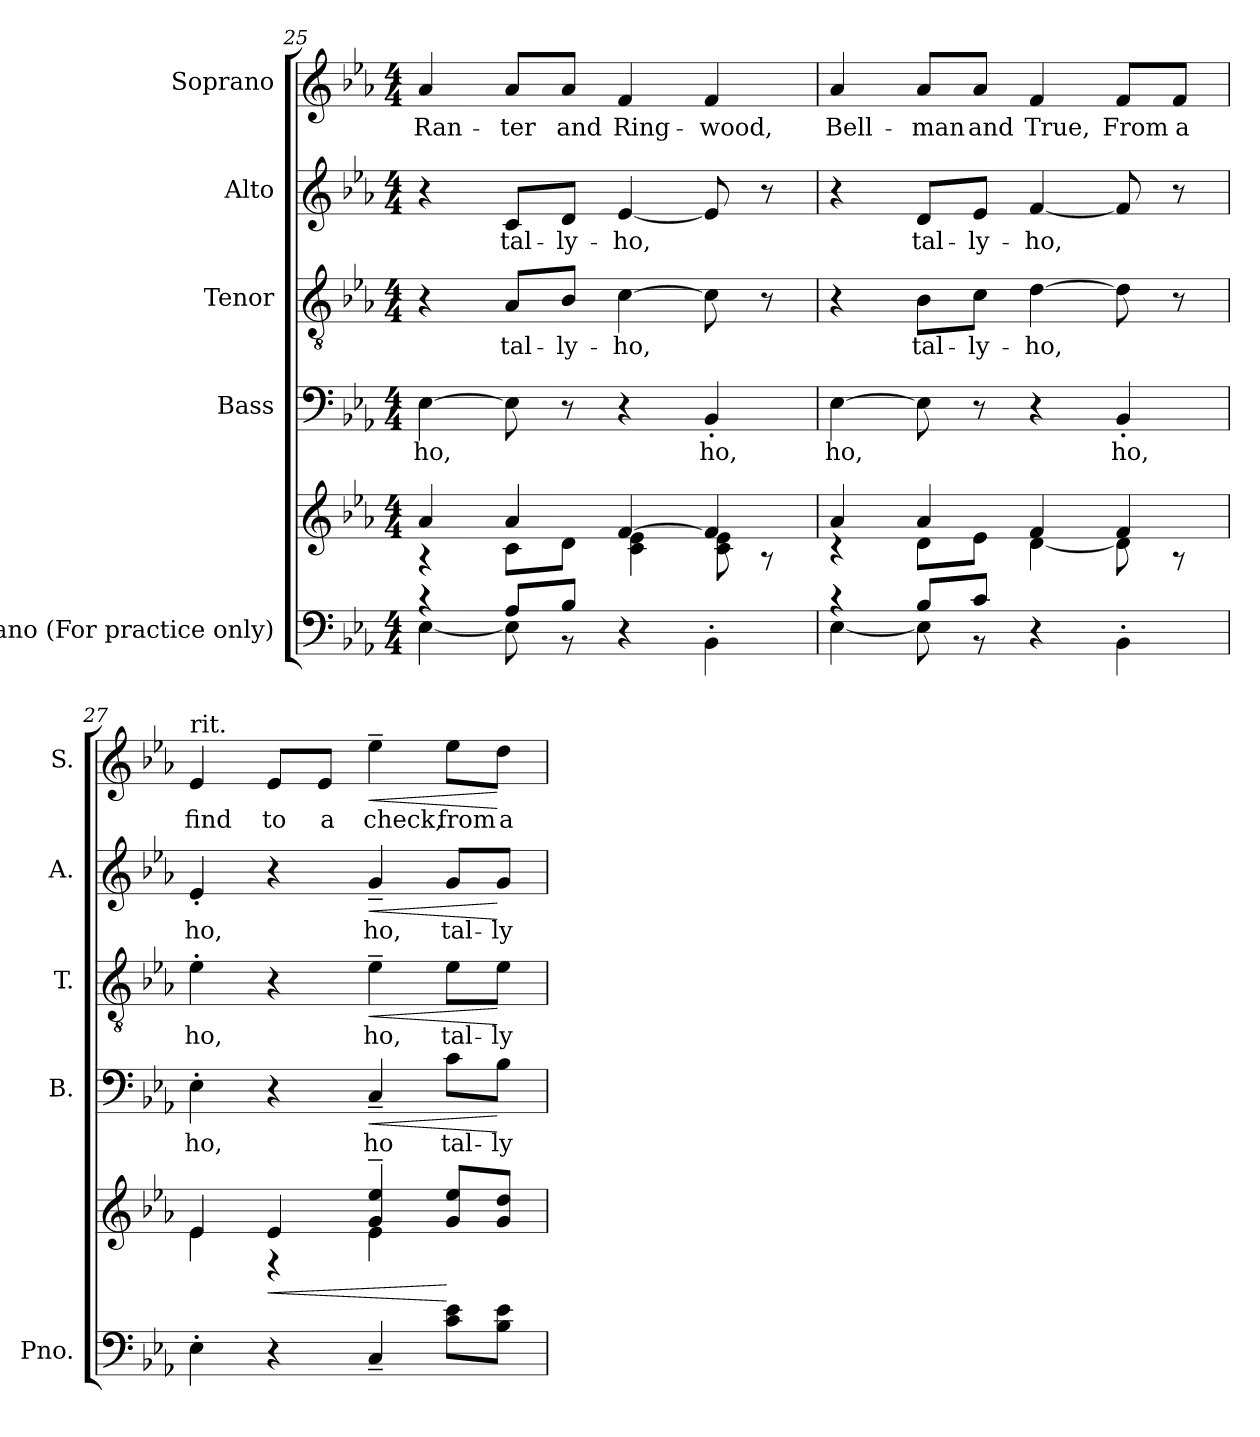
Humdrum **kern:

**kern	**kern	**dynam	**kern	**text	**dynam	**kern	**text	**dynam	**kern	**text	**dynam	**kern	**text	**dynam
*part5	*part5	*part5	*part4	*part4	*part4	*part3	*part3	*part3	*part2	*part2	*part2	*part1	*part1	*part1
*staff6	*staff5	*staff5/6	*staff4	*staff4	*staff4	*staff3	*staff3	*staff3	*staff2	*staff2	*staff2	*staff1	*staff1	*staff1
*I"Piano (For practice only)	*	*	*I"Bass	*	*	*I"Tenor	*	*	*I"Alto	*	*	*I"Soprano	*	*
*I'Pno.	*	*	*I'B.	*	*	*I'T.	*	*	*I'A.	*	*	*I'S.	*	*
*clefF4	*clefG2	*	*clefF4	*	*	*clefGv2	*	*	*clefG2	*	*	*clefG2	*	*
*	*	*	*	*	*	*ITrd7c12	*	*	*	*	*	*	*	*
*k[b-e-a-]	*k[b-e-a-]	*	*k[b-e-a-]	*	*	*k[b-e-a-]	*	*	*k[b-e-a-]	*	*	*k[b-e-a-]	*	*
*E-:	*E-:	*	*E-:	*	*	*E-:	*	*	*E-:	*	*	*E-:	*	*
*M4/4	*M4/4	*	*M4/4	*	*	*M4/4	*	*	*M4/4	*	*	*M4/4	*	*
=25	=25	=25	=25	=25	=25	=25	=25	=25	=25	=25	=25	=25	=25	=25
*^	*^	*	*	*	*	*	*	*	*	*	*	*	*	*
!	!	!	!	!	!	!LO:LY:b:color=#000000	!	!	!	!	!	!	!	!	!	!
!	!	!	!	!	!	!	!	!	!	!	!	!	!	!	!LO:LY:b:color=#000000	!
4r	[<4E-i\	4a-i/	4r	.	[>4E-i\	ho,	.	4r	.	.	4r	.	.	4a-i/	Ran-	.
!	!	!	!	!	!	!	!	!	!LO:LY:b:color=#000000	!	!	!	!	!	!	!
!	!	!	!	!	!	!	!	!	!	!	!	!LO:LY:b:color=#000000	!	!	!	!
!	!	!	!	!	!	!	!	!	!	!	!	!	!	!	!LO:LY:b:color=#000000	!
8A-i/L	8E-i\]	4a-i/	8ci\L	.	8E-i\]	.	.	8AA-i/L	tal-	.	8ci/L	tal-	.	8a-i/L	-ter	.
!	!	!	!	!	!	!	!	!	!LO:LY:b:color=#000000	!	!	!	!	!	!	!
!	!	!	!	!	!	!	!	!	!	!	!	!LO:LY:b:color=#000000	!	!	!	!
!	!	!	!	!	!	!	!	!	!	!	!	!	!	!	!LO:LY:b:color=#000000	!
8B-i/J	8r	.	8di\J	.	8r	.	.	8BB-i/J	-ly-	.	8di/J	-ly-	.	8a-i/J	and	.
!	!	!	!	!	!	!	!	!	!LO:LY:b:color=#000000	!	!	!	!	!	!	!
!	!	!	!	!	!	!	!	!	!	!	!	!LO:LY:b:color=#000000	!	!	!	!
!	!	!	!	!	!	!	!	!	!	!	!	!	!	!	!LO:LY:b:color=#000000	!
2ryy	4r	[>4fi/	4ci\ 4e-i	.	4r	.	.	[>4Ci\	-ho,	.	[<4e-i/	-ho,	.	4fi/	Ring-	.
!	!	!	!	!	!	!LO:LY:b:color=#000000	!	!	!	!	!	!	!	!	!	!
!	!	!	!	!	!	!	!	!	!	!	!	!	!	!	!LO:LY:b:color=#000000	!
.	4BB-'i\	4fi/]	8ci\ 8e-i	.	4BB-'i/	ho,	.	8Ci\]	.	.	8e-i/]	.	.	4fi/	-wood,	.
.	.	.	8r	.	.	.	.	8r	.	.	8r	.	.	.	.	.
!!LO:PB:g=z
=26	=26	=26	=26	=26	=26	=26	=26	=26	=26	=26	=26	=26	=26	=26	=26	=26
!	!	!	!	!	!	!LO:LY:b:color=#000000	!	!	!	!	!	!	!	!	!	!
!	!	!	!	!	!	!	!	!	!	!	!	!	!	!	!LO:LY:b:color=#000000	!
4r	[<4E-i\	4a-i/	4r	.	[>4E-i\	ho,	.	4r	.	.	4r	.	.	4a-i/	Bell-	.
!	!	!	!	!	!	!	!	!	!LO:LY:b:color=#000000	!	!	!	!	!	!	!
!	!	!	!	!	!	!	!	!	!	!	!	!LO:LY:b:color=#000000	!	!	!	!
!	!	!	!	!	!	!	!	!	!	!	!	!	!	!	!LO:LY:b:color=#000000	!
8B-i/L	8E-i\]	4a-i/	8di\L	.	8E-i\]	.	.	8BB-i\L	tal-	.	8di/L	tal-	.	8a-i/L	-man	.
!	!	!	!	!	!	!	!	!	!LO:LY:b:color=#000000	!	!	!	!	!	!	!
!	!	!	!	!	!	!	!	!	!	!	!	!LO:LY:b:color=#000000	!	!	!	!
!	!	!	!	!	!	!	!	!	!	!	!	!	!	!	!LO:LY:b:color=#000000	!
8ci/J	8r	.	8e-i\J	.	8r	.	.	8Ci\J	-ly-	.	8e-i/J	-ly-	.	8a-i/J	and	.
!	!	!	!	!	!	!	!	!	!LO:LY:b:color=#000000	!	!	!	!	!	!	!
!	!	!	!	!	!	!	!	!	!	!	!	!LO:LY:b:color=#000000	!	!	!	!
!	!	!	!	!	!	!	!	!	!	!	!	!	!	!	!LO:LY:b:color=#000000	!
2ryy	4r	4fi/	[<4di\	.	4r	.	.	[>4Di\	-ho,	.	[<4fi/	-ho,	.	4fi/	True,	.
!	!	!	!	!	!	!LO:LY:b:color=#000000	!	!	!	!	!	!	!	!	!	!
!	!	!	!	!	!	!	!	!	!	!	!	!	!	!	!LO:LY:b:color=#000000	!
.	4BB-'i\	4fi/	8di\]	.	4BB-'i/	ho,	.	8Di\]	.	.	8fi/]	.	.	8fi/L	From	.
!	!	!	!	!	!	!	!	!	!	!	!	!	!	!	!LO:LY:b:color=#000000	!
.	.	.	8r	.	.	.	.	8r	.	.	8r	.	.	8fi/J	a	.
*v	*v	*	*	*	*	*	*	*	*	*	*	*	*	*	*	*
=27	=27	=27	=27	=27	=27	=27	=27	=27	=27	=27	=27	=27	=27	=27	=27
!	!	!	!	!	!LO:LY:b:color=#000000	!	!	!	!	!	!	!	!	!	!
!	!	!	!	!	!	!	!	!LO:LY:b:color=#000000	!	!	!	!	!	!	!
!	!	!	!	!	!	!	!	!	!	!	!LO:LY:b:color=#000000	!	!	!	!
!	!	!	!	!	!	!	!	!	!	!	!	!	!LO:TX:t=rit.	!	!
!	!	!	!	!	!	!	!	!	!	!	!	!	!	!LO:LY:b:color=#000000	!
4E-'i\	4e-i/	4e-i\	.	4E-'i\	ho,	.	4E-'i\	ho,	.	4e-'i/	ho,	.	4e-i/	find	.
!	!	!	!LO:HP:b	!	!	!	!	!	!	!	!	!	!	!	!
!	!	!	!	!	!	!	!	!	!	!	!	!	!	!LO:LY:b:color=#000000	!
4r	4e-i/	4r	<	4r	.	.	4r	.	.	4r	.	.	8e-i/L	to	.
!	!	!	!	!	!	!	!	!	!	!	!	!	!	!LO:LY:b:color=#000000	!
.	.	.	.	.	.	.	.	.	.	.	.	.	8e-i/J	a	.
!	!	!	!	!	!LO:LY:b:color=#000000	!LO:HP:b	!	!	!	!	!	!	!	!	!
!	!	!	!	!	!	!	!	!LO:LY:b:color=#000000	!LO:HP:b	!	!	!	!	!	!
!	!	!	!	!	!	!	!	!	!	!	!LO:LY:b:color=#000000	!LO:HP:b	!	!	!
!	!	!	!	!	!	!	!	!	!	!	!	!	!	!LO:LY:b:color=#000000	!LO:HP:b
4C~i/	4gi/~ 4ee-i~	4e-i\	.	4C~i/	ho	<	4E-~i\	ho,	<	4g~i/	ho,	<	4ee-~i\	check,	<
!	!	!	!	!	!LO:LY:b:color=#000000	!	!	!	!	!	!	!	!	!	!
!	!	!	!	!	!	!	!	!LO:LY:b:color=#000000	!	!	!	!	!	!	!
!	!	!	!	!	!	!	!	!	!	!	!LO:LY:b:color=#000000	!	!	!	!
!	!	!	!	!	!	!	!	!	!	!	!	!	!	!LO:LY:b:color=#000000	!
8ci\ 8e-iL	8gi/ 8ee-iL	4ryy	[	8ci\L	tal-	.	8E-i\L	tal-	.	8gi/L	tal-	.	8ee-i\L	from	.
!	!	!	!	!	!LO:LY:b:color=#000000	!	!	!	!	!	!	!	!	!	!
!	!	!	!	!	!	!	!	!LO:LY:b:color=#000000	!	!	!	!	!	!	!
!	!	!	!	!	!	!	!	!	!	!	!LO:LY:b:color=#000000	!	!	!	!
!	!	!	!	!	!	!	!	!	!	!	!	!	!	!LO:LY:b:color=#000000	!
8B-i\ 8e-iJ	8gi/ 8ddiJ	.	.	8B-i\J	-ly-	[	8E-i\J	-ly-	[	8gi/J	-ly-	[	8ddi\J	a	[
*	*v	*v	*	*	*	*	*	*	*	*	*	*	*	*	*
=	=	=	=	=	=	=	=	=	=	=	=	=	=	=
*-	*-	*-	*-	*-	*-	*-	*-	*-	*-	*-	*-	*-	*-	*-
